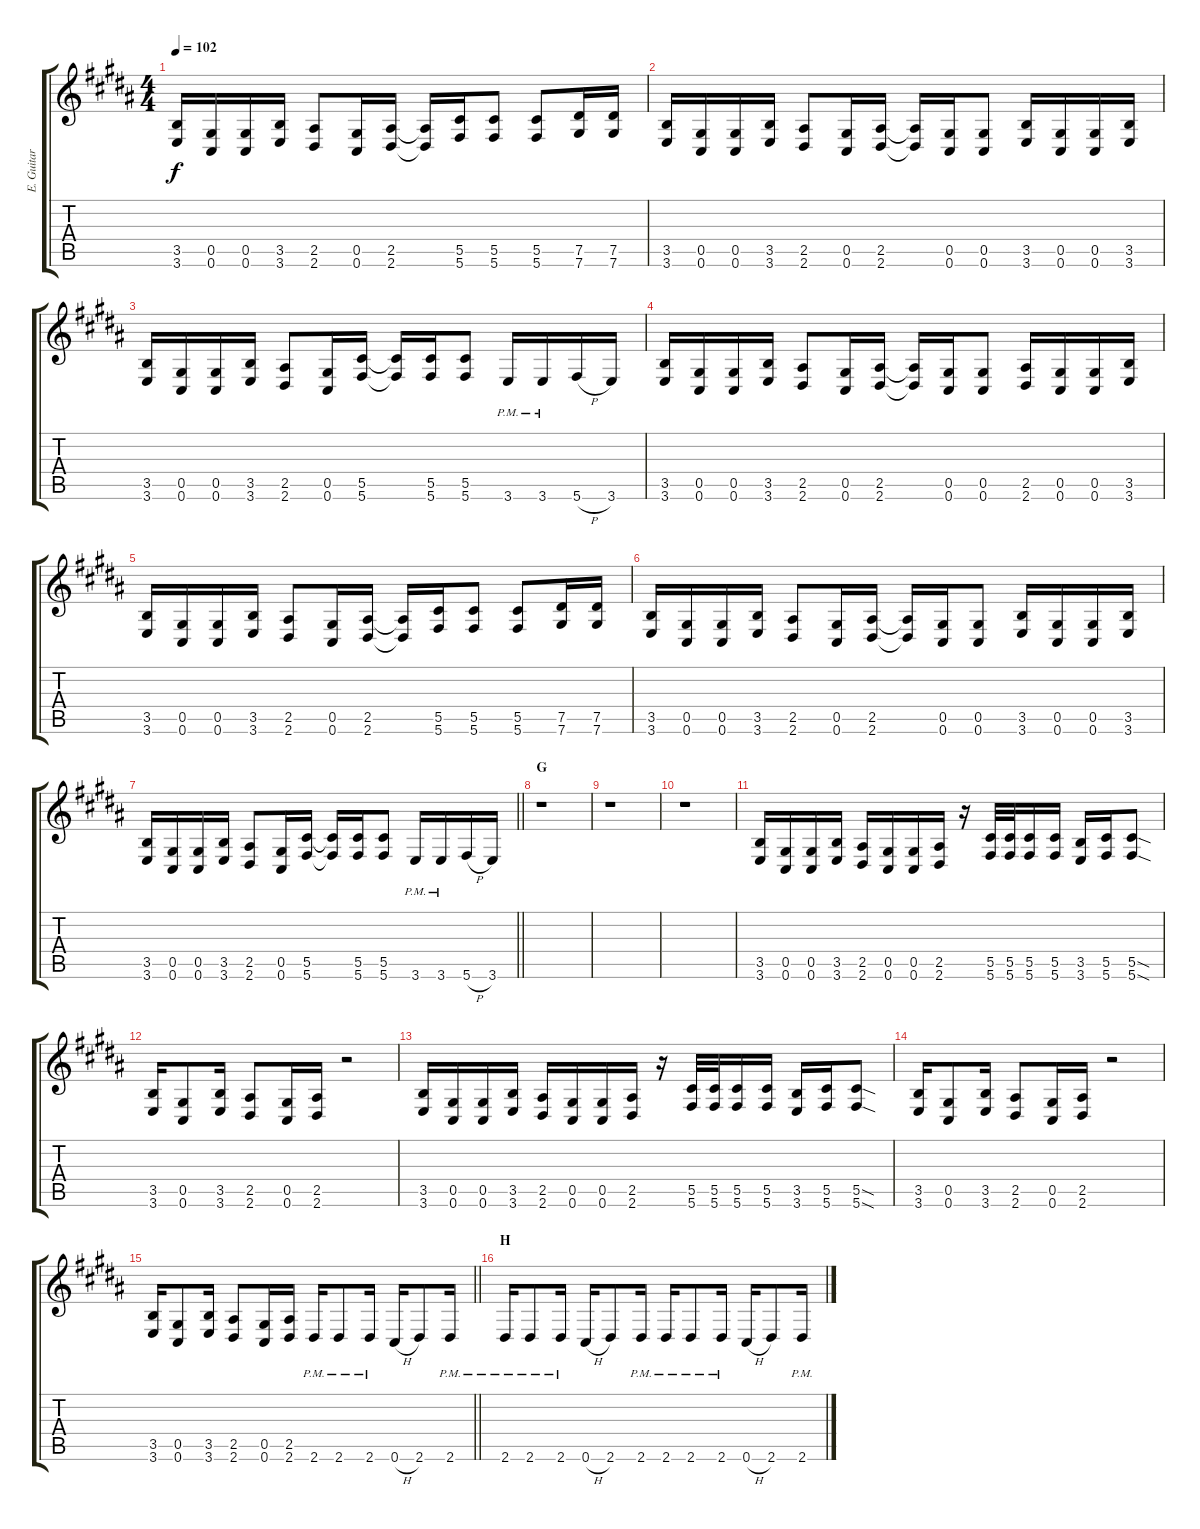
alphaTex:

\track ("E. Guitar II" "E. Guitar ") {instrument overdrivenguitar}
\staff {score tabs}
\tuning (Eb4 Bb3 Gb3 Db3 Ab2 Db2) {hide}
\ts (4 4)
\tempo 102
\clef g2
\ks b
(3.5 3.6).16{dy f} (0.5 0.6).16 (0.5 0.6).16 (3.5 3.6).16 (2.5 2.6).8 (0.5 0.6).16 (2.5 2.6).16 (2.5{t} 2.6{t}).16 (5.5 5.6).16 (5.5 5.6).8 (5.5 5.6).8 (7.5 7.6).16 (7.5 7.6).16 |
(3.5 3.6).16 (0.5 0.6).16 (0.5 0.6).16 (3.5 3.6).16 (2.5 2.6).8 (0.5 0.6).16 (2.5 2.6).16 (2.5{t} 2.6{t}).16 (0.5 0.6).16 (0.5 0.6).8 (3.5 3.6).16 (0.5 0.6).16 (0.5 0.6).16 (3.5 3.6).16 |
(3.5 3.6).16 (0.5 0.6).16 (0.5 0.6).16 (3.5 3.6).16 (2.5 2.6).8 (0.5 0.6).16 (5.5 5.6).16 (5.5{t} 5.6{t}).16 (5.5 5.6).16 (5.5 5.6).8 3.6{pm}.16 3.6{pm}.16 5.6{h}.16 3.6.16 |
(3.5 3.6).16 (0.5 0.6).16 (0.5 0.6).16 (3.5 3.6).16 (2.5 2.6).8 (0.5 0.6).16 (2.5 2.6).16 (2.5{t} 2.6{t}).16 (0.5 0.6).16 (0.5 0.6).8 (2.5 2.6).16 (0.5 0.6).16 (0.5 0.6).16 (3.5 3.6).16 |
(3.5 3.6).16 (0.5 0.6).16 (0.5 0.6).16 (3.5 3.6).16 (2.5 2.6).8 (0.5 0.6).16 (2.5 2.6).16 (2.5{t} 2.6{t}).16 (5.5 5.6).16 (5.5 5.6).8 (5.5 5.6).8 (7.5 7.6).16 (7.5 7.6).16 |
(3.5 3.6).16 (0.5 0.6).16 (0.5 0.6).16 (3.5 3.6).16 (2.5 2.6).8 (0.5 0.6).16 (2.5 2.6).16 (2.5{t} 2.6{t}).16 (0.5 0.6).16 (0.5 0.6).8 (3.5 3.6).16 (0.5 0.6).16 (0.5 0.6).16 (3.5 3.6).16 |
\barLineRight lightlight
(3.5 3.6).16 (0.5 0.6).16 (0.5 0.6).16 (3.5 3.6).16 (2.5 2.6).8 (0.5 0.6).16 (5.5 5.6).16 (5.5{t} 5.6{t}).16 (5.5 5.6).16 (5.5 5.6).8 3.6{pm}.16 3.6{pm}.16 5.6{h}.16 3.6.16 |
\section ("" "G")
r.1 |
r.1 |
r.1 |
(3.5 3.6).16 (0.5 0.6).16 (0.5 0.6).16 (3.5 3.6).16 (2.5 2.6).16 (0.5 0.6).16 (0.5 0.6).16 (2.5 2.6).16 r.16 (5.5 5.6).32 (5.5 5.6).32 (5.5 5.6).16 (5.5 5.6).16 (3.5 3.6).16 (5.5 5.6).16 (5.5{sod} 5.6{sod}).8 |
(3.5 3.6).16 (0.5 0.6).8 (3.5 3.6).16 (2.5 2.6).8 (0.5 0.6).16 (2.5 2.6).16 r.2 |
(3.5 3.6).16 (0.5 0.6).16 (0.5 0.6).16 (3.5 3.6).16 (2.5 2.6).16 (0.5 0.6).16 (0.5 0.6).16 (2.5 2.6).16 r.16 (5.5 5.6).32 (5.5 5.6).32 (5.5 5.6).16 (5.5 5.6).16 (3.5 3.6).16 (5.5 5.6).16 (5.5{sod} 5.6{sod}).8 |
(3.5 3.6).16 (0.5 0.6).8 (3.5 3.6).16 (2.5 2.6).8 (0.5 0.6).16 (2.5 2.6).16 r.2 |
\barLineRight lightlight
(3.5 3.6).16 (0.5 0.6).8 (3.5 3.6).16 (2.5 2.6).8 (0.5 0.6).16 (2.5 2.6).16 2.6{pm}.16 2.6{pm}.8 2.6{pm}.16 0.6{h}.16 2.6.8 2.6{pm}.16 |
\section ("" "H")
2.6{pm}.16 2.6{pm}.8 2.6{pm}.16 0.6{h}.16 2.6.8 2.6{pm}.16 2.6{pm}.16 2.6{pm}.8 2.6{pm}.16 0.6{h}.16 2.6.8 2.6{pm}.16
